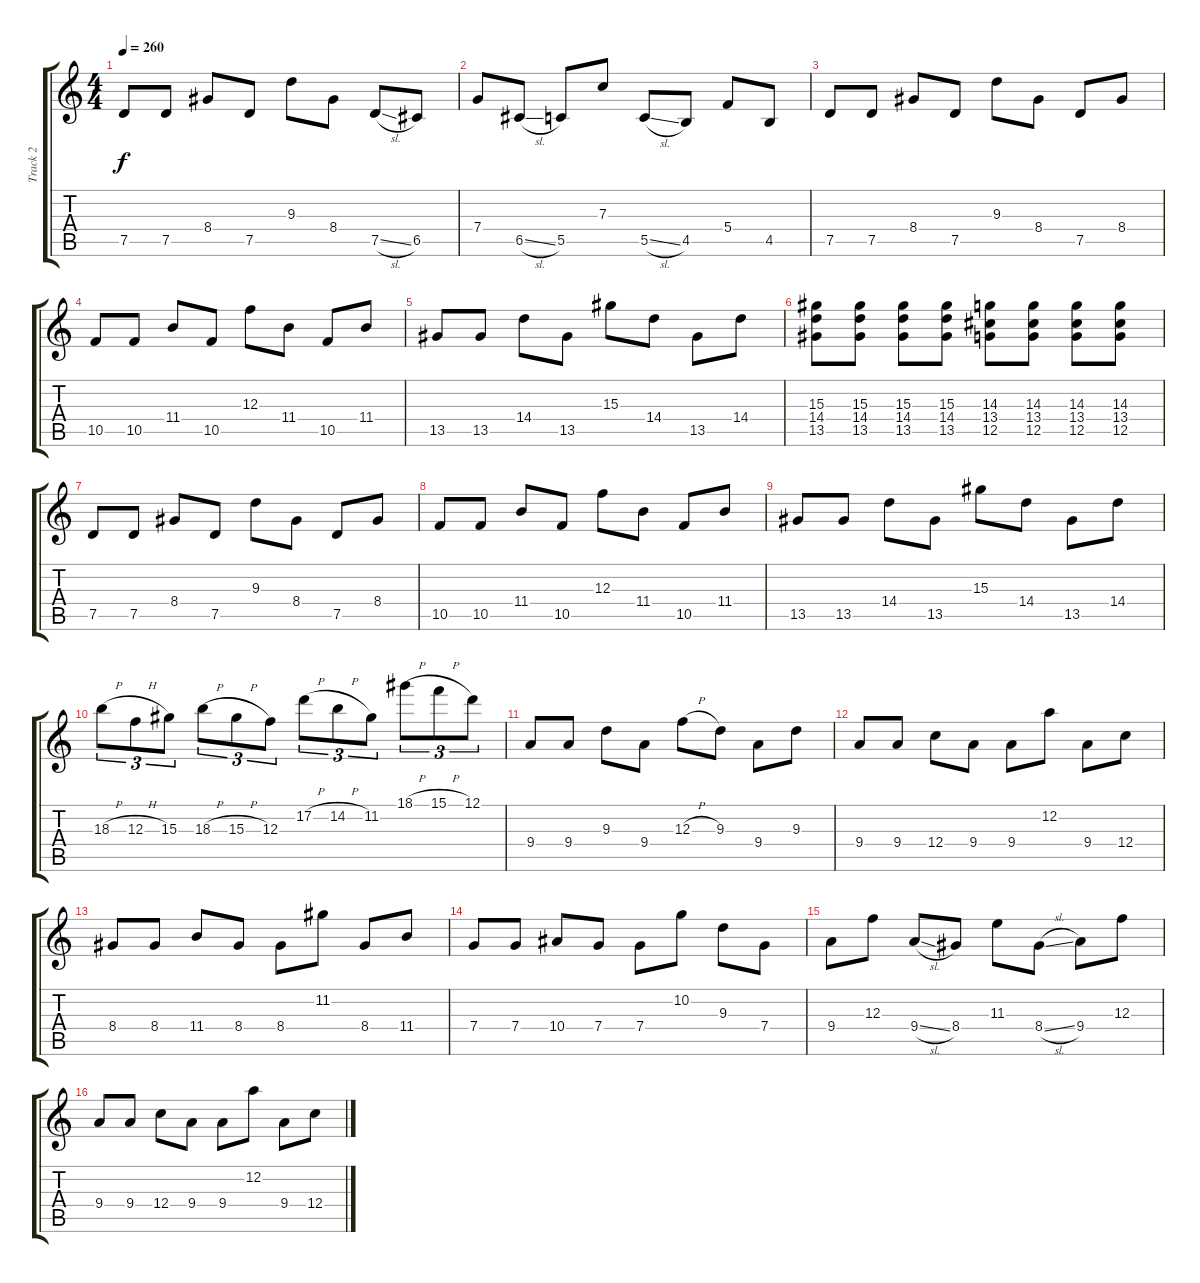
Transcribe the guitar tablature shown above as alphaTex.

\track ("Track 2" "Track 2") {instrument distortionguitar}
\staff {score tabs}
\tuning (D4 A3 F3 C3 G2 D2) {hide}
\ts (4 4)
\tempo 260
\clef g2
\ks c
7.5.8{dy f} 7.5.8 8.4.8 7.5.8 9.3.8 8.4.8 7.5{sl}.8 6.5.8 |
7.4.8 6.5{sl}.8 5.5.8 7.3.8 5.5{sl}.8 4.5.8 5.4.8 4.5.8 |
7.5.8 7.5.8 8.4.8 7.5.8 9.3.8 8.4.8 7.5.8 8.4.8 |
10.5.8 10.5.8 11.4.8 10.5.8 12.3.8 11.4.8 10.5.8 11.4.8 |
13.5.8 13.5.8 14.4.8 13.5.8 15.3.8 14.4.8 13.5.8 14.4.8 |
(15.3 14.4 13.5).8 (15.3 14.4 13.5).8 (15.3 14.4 13.5).8 (15.3 14.4 13.5).8 (14.3 13.4 12.5).8 (14.3 13.4 12.5).8 (14.3 13.4 12.5).8 (14.3 13.4 12.5).8 |
7.5.8 7.5.8 8.4.8 7.5.8 9.3.8 8.4.8 7.5.8 8.4.8 |
10.5.8 10.5.8 11.4.8 10.5.8 12.3.8 11.4.8 10.5.8 11.4.8 |
13.5.8 13.5.8 14.4.8 13.5.8 15.3.8 14.4.8 13.5.8 14.4.8 |
18.3{h}.8{tu (3 2)} 12.3{h}.8{tu (3 2)} 15.3.8{tu (3 2)} 18.3{h}.8{tu (3 2)} 15.3{h}.8{tu (3 2)} 12.3.8{tu (3 2)} 17.2{h}.8{tu (3 2)} 14.2{h}.8{tu (3 2)} 11.2.8{tu (3 2)} 18.1{h}.8{tu (3 2)} 15.1{h}.8{tu (3 2)} 12.1.8{tu (3 2)} |
9.4.8 9.4.8 9.3.8 9.4.8 12.3{h}.8 9.3.8 9.4.8 9.3.8 |
9.4.8 9.4.8 12.4.8 9.4.8 9.4.8 12.2.8 9.4.8 12.4.8 |
8.4.8 8.4.8 11.4.8 8.4.8 8.4.8 11.2.8 8.4.8 11.4.8 |
7.4.8 7.4.8 10.4.8 7.4.8 7.4.8 10.2.8 9.3.8 7.4.8 |
9.4.8 12.3.8 9.4{sl}.8 8.4.8 11.3.8 8.4{sl}.8 9.4.8 12.3.8 |
9.4.8 9.4.8 12.4.8 9.4.8 9.4.8 12.2.8 9.4.8 12.4.8
